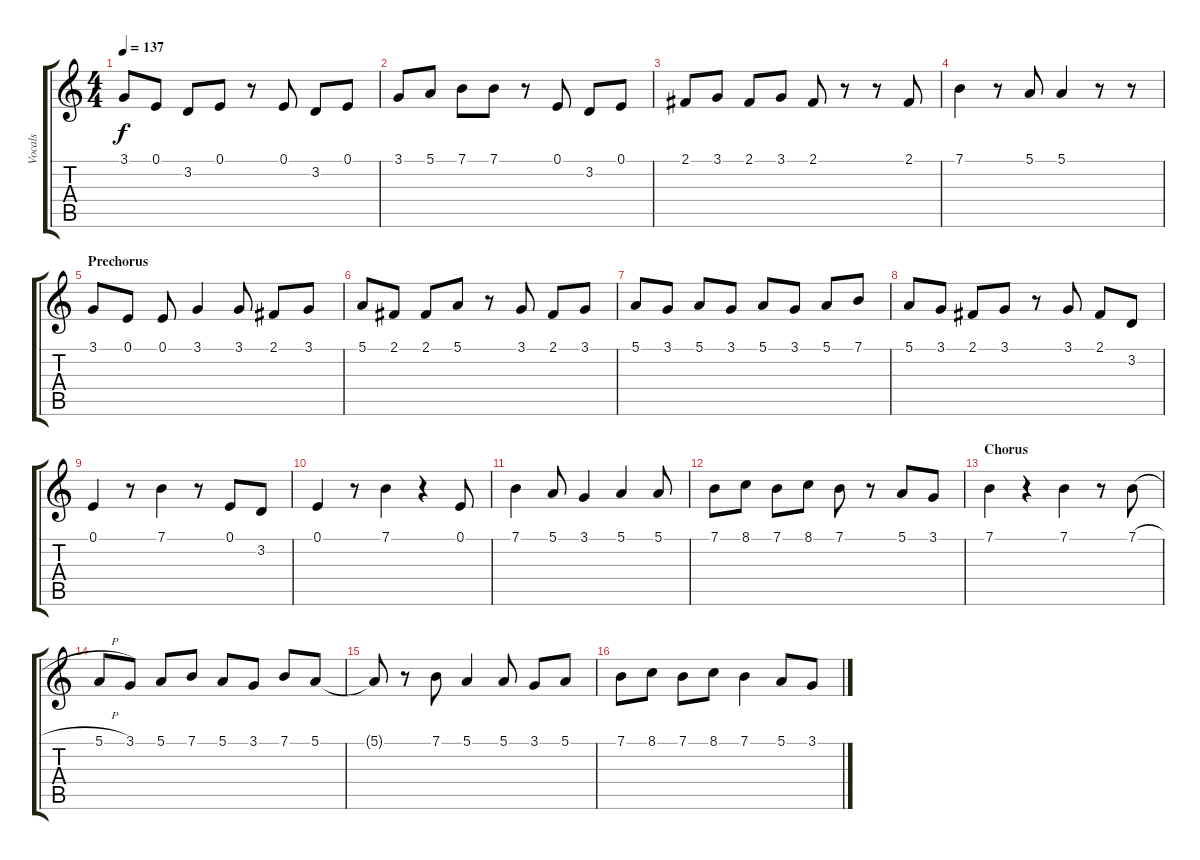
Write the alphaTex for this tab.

\track ("Vocals" "Vocals") {instrument electricgrandpiano}
\staff {score tabs}
\tuning (E4 B3 G3 D3 A2 E2) {hide}
\ts (4 4)
\tempo 137
\clef g2
\ks c
3.1.8{dy f} 0.1.8 3.2.8 0.1.8 r.8 0.1.8 3.2.8 0.1.8 |
3.1.8 5.1.8 7.1.8 7.1.8 r.8 0.1.8 3.2.8 0.1.8 |
2.1.8 3.1.8 2.1.8 3.1.8 2.1.8 r.8 r.8 2.1.8 |
7.1.4 r.8 5.1.8 5.1.4 r.8 r.8 |
\section ("" "Prechorus")
3.1.8 0.1.8 0.1.8 3.1.4 3.1.8 2.1.8 3.1.8 |
5.1.8 2.1.8 2.1.8 5.1.8 r.8 3.1.8 2.1.8 3.1.8 |
5.1.8 3.1.8 5.1.8 3.1.8 5.1.8 3.1.8 5.1.8 7.1.8 |
5.1.8 3.1.8 2.1.8 3.1.8 r.8 3.1.8 2.1.8 3.2.8 |
0.1.4 r.8 7.1.4 r.8 0.1.8 3.2.8 |
0.1.4 r.8 7.1.4 r.4 0.1.8 |
7.1.4 5.1.8 3.1.4 5.1.4 5.1.8 |
7.1.8 8.1.8 7.1.8 8.1.8 7.1.8 r.8 5.1.8 3.1.8 |
\section ("" "Chorus")
7.1.4 r.4 7.1.4 r.8 7.1{h}.8 |
5.1{h}.8 3.1.8 5.1.8 7.1.8 5.1.8 3.1.8 7.1.8 5.1.8 |
5.1{t}.8 r.8 7.1.8 5.1.4 5.1.8 3.1.8 5.1.8 |
7.1.8 8.1.8 7.1.8 8.1.8 7.1.4 5.1.8 3.1.8
